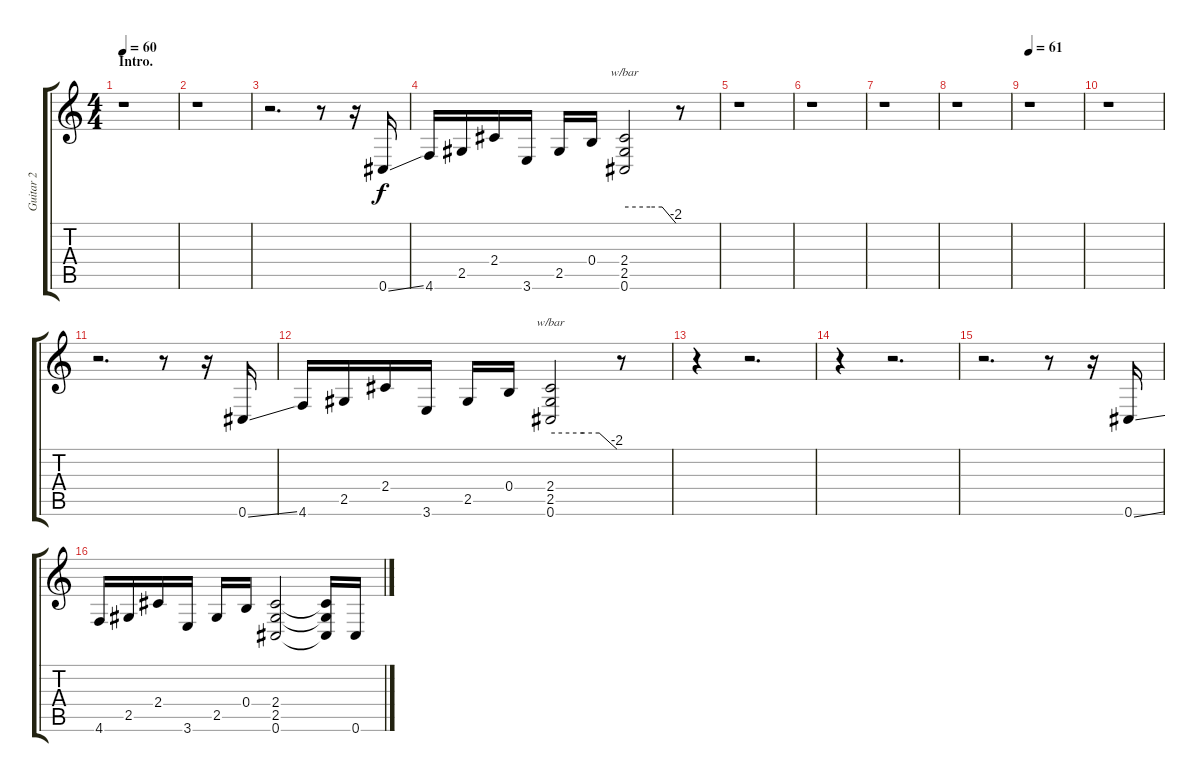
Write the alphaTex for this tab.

\track ("Guitar 2" "Guitar 2") {instrument distortionguitar}
\staff {score tabs}
\tuning (Db4 Ab3 E3 B2 Gb2 Db2) {hide}
\ts (4 4)
\section ("" "Intro.")
\tempo 60
\clef g2
\ks c
r.1{dy f instrument distortionguitar} |
r.1 |
r.2{d} r.8 r.16 0.6{ss}.16 |
4.6.16 2.5.16 2.4.16 3.6.16 2.5.16 0.4.16 (2.4 2.5 0.6).2{tbe (custom default 0 0 30 0 44 0 60 -8)} r.8 |
r.1 |
r.1 |
r.1 |
r.1 |
\tempo 61
r.1 |
r.1 |
r.2{d} r.8 r.16 0.6{ss}.16 |
4.6.16 2.5.16 2.4.16 3.6.16 2.5.16 0.4.16 (2.4 2.5 0.6).2{tbe (custom default 0 0 30 0 44 0 60 -8)} r.8 |
r.4 r.2{d} |
r.4 r.2{d} |
r.2{d} r.8 r.16 0.6{ss}.16 |
4.6.16 2.5.16 2.4.16 3.6.16 2.5.16 0.4.16 (2.4 2.5 0.6).2 (2.4{t} 2.5{t} 0.6{t}).16 0.6{ss}.16
